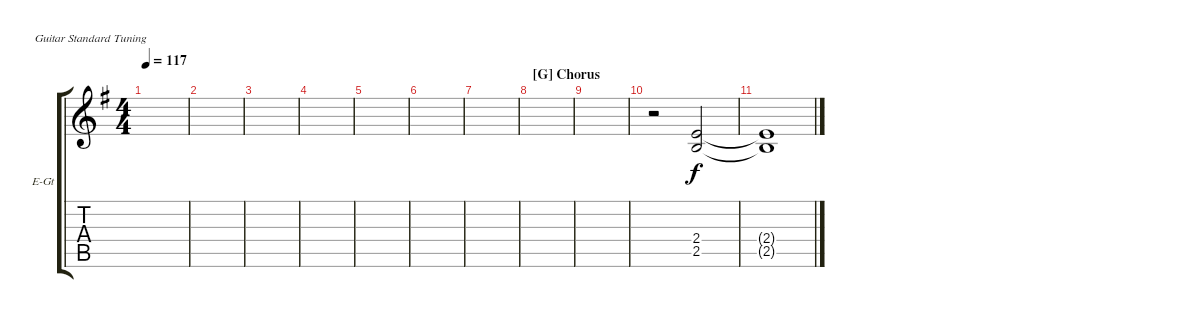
\defaultSystemsLayout 4
\bracketExtendMode groupsimilarinstruments
\firstSystemTrackNameOrientation horizontal
\otherSystemsTrackNameOrientation horizontal
\track ("Guitar 3" "E-Gt") {instrument distortionguitar}
\staff {score tabs}
\tuning (E4 B3 G3 D3 A2 E2)
\ts (4 4)
\tempo 117
\clef g2
\scale
0.5
\ks g
|
\scale
0.5 |
\scale
0.5 |
\scale
0.5 |
\scale
0.5 |
\scale
0.5 |
\scale
0.5 |
\section ("G" "Chorus")
\scale
0.5 |
\scale
1.08575 |
\scale
0.91425 r.2 (2.5 2.4).2 |
\scale
1.05549 (2.5{t} 2.4{t}).1 |
\scale
0.944515 |
\scale
1.05549 |
\scale
0.944515 |
\scale
1.05549 |
\scale
0.944515
